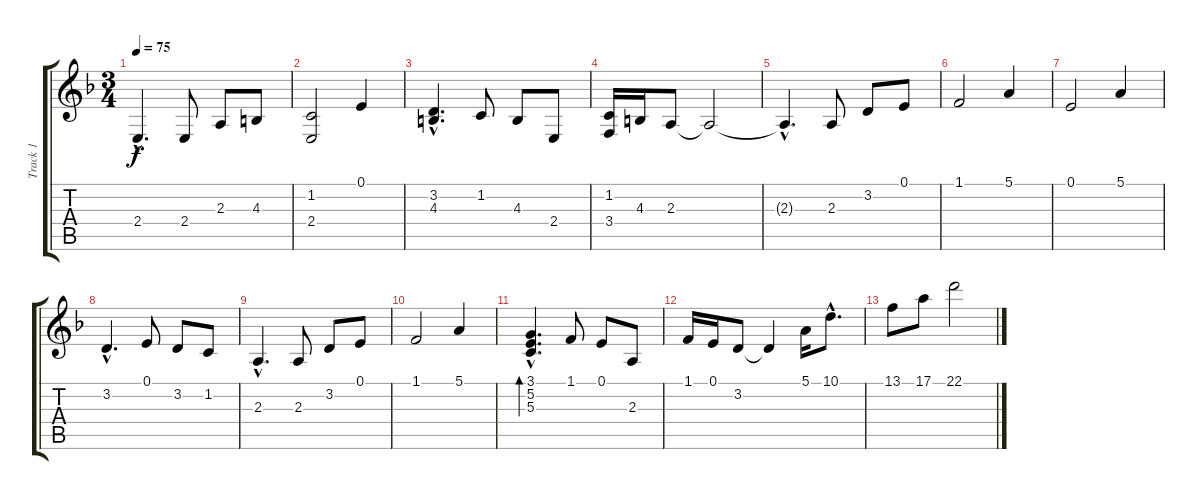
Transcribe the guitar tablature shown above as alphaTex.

\track ("Track 1" "Track 1") {instrument brightacousticpiano}
\staff {score tabs}
\tuning (E4 B3 G3 D3 A2 E2) {hide}
\ts (3 4)
\tempo 75
\clef g2
\ks f
2.4{hac}.4{d dy f} 2.4.8 2.3.8 4.3.8 |
(1.2 2.4).2 0.1.4 |
(3.2{hac} 4.3{hac}).4{d} 1.2.8 4.3.8 2.4.8 |
(1.2 3.4).16 4.3.16 2.3.8 2.3{t}.2 |
2.3{hac t}.4{d} 2.3.8 3.2.8 0.1.8 |
1.1.2 5.1.4 |
0.1.2 5.1.4 |
3.2{hac}.4{d} 0.1.8 3.2.8 1.2.8 |
2.3{hac}.4{d} 2.3.8 3.2.8 0.1.8 |
1.1.2 5.1.4 |
(3.1{hac} 5.2{hac} 5.3{hac}).4{d bd 240} 1.1.8 0.1.8 2.3.8 |
1.1.16 0.1.16 3.2.8 3.2{t}.4 5.1.16 10.1{hac}.8{d} |
13.1.8 17.1.8 22.1.2
